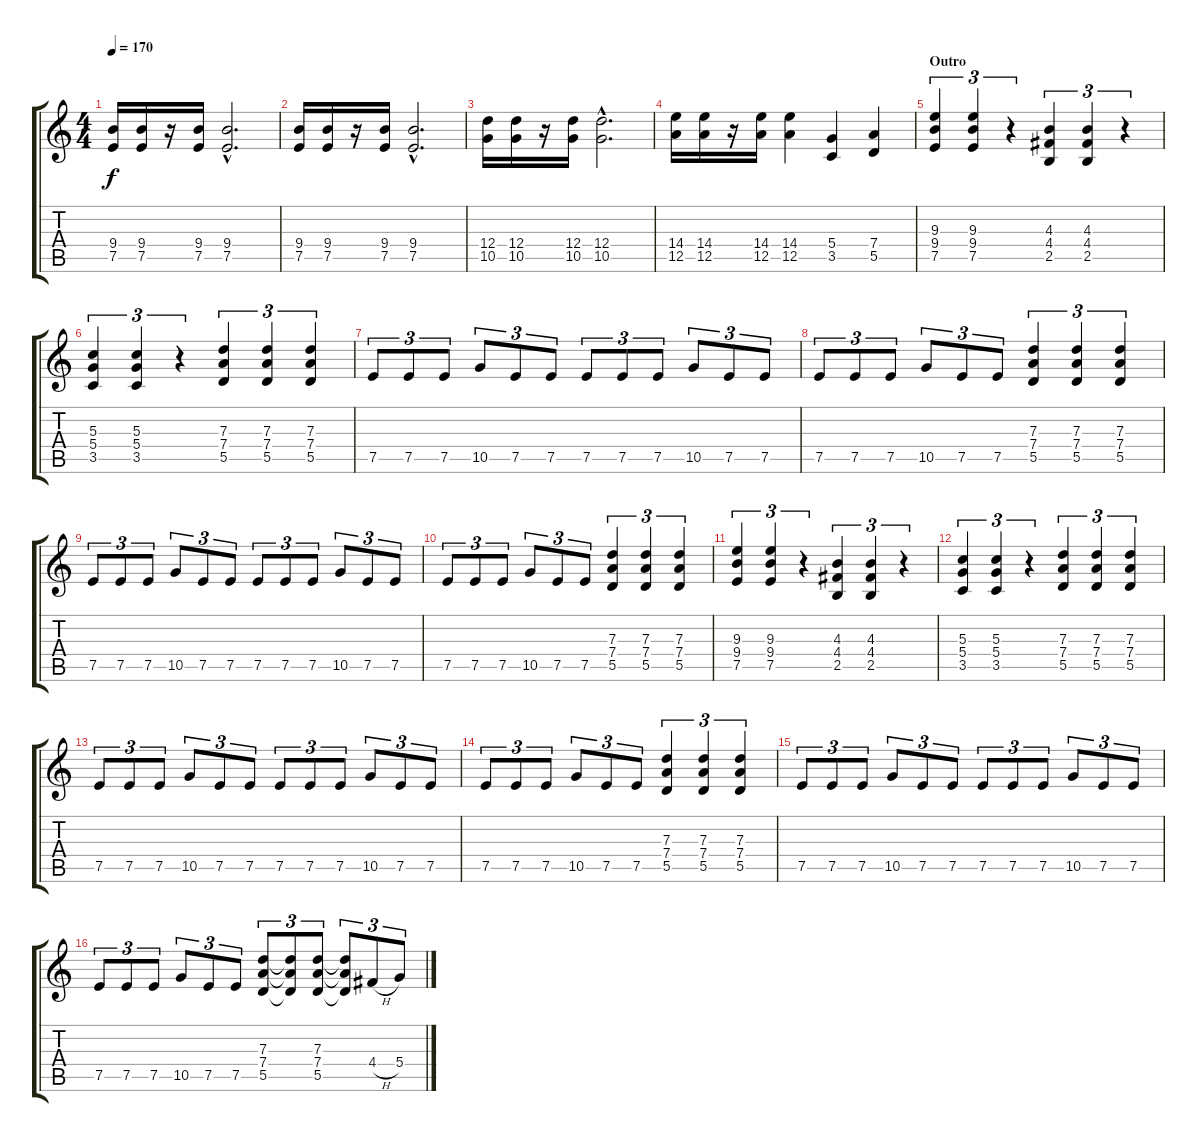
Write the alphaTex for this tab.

\track "" {instrument overdrivenguitar}
\staff {score tabs}
\tuning (E4 B3 G3 D3 A2 E2) {hide}
\ts (4 4)
\tempo 170
\clef g2
\ks c
(9.4 7.5).16{dy f} (9.4 7.5).16 r.16 (9.4 7.5).16 (9.4{hac} 7.5{hac}).2{d} |
(9.4 7.5).16 (9.4 7.5).16 r.16 (9.4 7.5).16 (9.4{hac} 7.5{hac}).2{d} |
(12.4 10.5).16 (12.4 10.5).16 r.16 (12.4 10.5).16 (12.4{hac} 10.5{hac}).2{d} |
(14.4 12.5).16 (14.4 12.5).16 r.16 (14.4 12.5).16 (14.4 12.5).4 (5.4 3.5).4 (7.4 5.5).4 |
\section ("" "Outro")
(9.3 9.4 7.5).4{tu (3 2)} (9.3 9.4 7.5).4{tu (3 2)} r.4{tu (3 2)} (4.3 4.4 2.5).4{tu (3 2)} (4.3 4.4 2.5).4{tu (3 2)} r.4{tu (3 2)} |
(5.3 5.4 3.5).4{tu (3 2)} (5.3 5.4 3.5).4{tu (3 2)} r.4{tu (3 2)} (7.3 7.4 5.5).4{tu (3 2)} (7.3 7.4 5.5).4{tu (3 2)} (7.3 7.4 5.5).4{tu (3 2)} |
7.5.8{tu (3 2)} 7.5.8{tu (3 2)} 7.5.8{tu (3 2)} 10.5.8{tu (3 2)} 7.5.8{tu (3 2)} 7.5.8{tu (3 2)} 7.5.8{tu (3 2)} 7.5.8{tu (3 2)} 7.5.8{tu (3 2)} 10.5.8{tu (3 2)} 7.5.8{tu (3 2)} 7.5.8{tu (3 2)} |
7.5.8{tu (3 2)} 7.5.8{tu (3 2)} 7.5.8{tu (3 2)} 10.5.8{tu (3 2)} 7.5.8{tu (3 2)} 7.5.8{tu (3 2)} (7.3 7.4 5.5).4{tu (3 2)} (7.3 7.4 5.5).4{tu (3 2)} (7.3 7.4 5.5).4{tu (3 2)} |
7.5.8{tu (3 2)} 7.5.8{tu (3 2)} 7.5.8{tu (3 2)} 10.5.8{tu (3 2)} 7.5.8{tu (3 2)} 7.5.8{tu (3 2)} 7.5.8{tu (3 2)} 7.5.8{tu (3 2)} 7.5.8{tu (3 2)} 10.5.8{tu (3 2)} 7.5.8{tu (3 2)} 7.5.8{tu (3 2)} |
7.5.8{tu (3 2)} 7.5.8{tu (3 2)} 7.5.8{tu (3 2)} 10.5.8{tu (3 2)} 7.5.8{tu (3 2)} 7.5.8{tu (3 2)} (7.3 7.4 5.5).4{tu (3 2)} (7.3 7.4 5.5).4{tu (3 2)} (7.3 7.4 5.5).4{tu (3 2)} |
(9.3 9.4 7.5).4{tu (3 2)} (9.3 9.4 7.5).4{tu (3 2)} r.4{tu (3 2)} (4.3 4.4 2.5).4{tu (3 2)} (4.3 4.4 2.5).4{tu (3 2)} r.4{tu (3 2)} |
(5.3 5.4 3.5).4{tu (3 2)} (5.3 5.4 3.5).4{tu (3 2)} r.4{tu (3 2)} (7.3 7.4 5.5).4{tu (3 2)} (7.3 7.4 5.5).4{tu (3 2)} (7.3 7.4 5.5).4{tu (3 2)} |
7.5.8{tu (3 2)} 7.5.8{tu (3 2)} 7.5.8{tu (3 2)} 10.5.8{tu (3 2)} 7.5.8{tu (3 2)} 7.5.8{tu (3 2)} 7.5.8{tu (3 2)} 7.5.8{tu (3 2)} 7.5.8{tu (3 2)} 10.5.8{tu (3 2)} 7.5.8{tu (3 2)} 7.5.8{tu (3 2)} |
7.5.8{tu (3 2)} 7.5.8{tu (3 2)} 7.5.8{tu (3 2)} 10.5.8{tu (3 2)} 7.5.8{tu (3 2)} 7.5.8{tu (3 2)} (7.3 7.4 5.5).4{tu (3 2)} (7.3 7.4 5.5).4{tu (3 2)} (7.3 7.4 5.5).4{tu (3 2)} |
7.5.8{tu (3 2)} 7.5.8{tu (3 2)} 7.5.8{tu (3 2)} 10.5.8{tu (3 2)} 7.5.8{tu (3 2)} 7.5.8{tu (3 2)} 7.5.8{tu (3 2)} 7.5.8{tu (3 2)} 7.5.8{tu (3 2)} 10.5.8{tu (3 2)} 7.5.8{tu (3 2)} 7.5.8{tu (3 2)} |
7.5.8{tu (3 2)} 7.5.8{tu (3 2)} 7.5.8{tu (3 2)} 10.5.8{tu (3 2)} 7.5.8{tu (3 2)} 7.5.8{tu (3 2)} (7.3 7.4 5.5).8{tu (3 2)} (7.3{t} 7.4{t} 5.5{t}).8{tu (3 2)} (7.3 7.4 5.5).8{tu (3 2)} (7.3{t} 7.4{t} 5.5{t}).8{tu (3 2)} 4.4{h}.8{tu (3 2)} 5.4.8{tu (3 2)}
